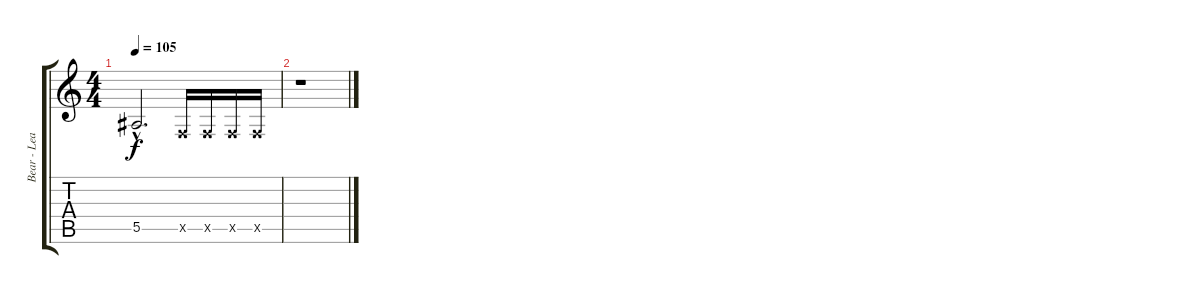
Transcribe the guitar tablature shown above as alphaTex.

\track ("Bear - Lead Guitar" "Bear - Lea") {instrument distortionguitar}
\staff {score tabs}
\tuning (C4 G3 Eb3 Bb2 F2 C2) {hide}
\ts (4 4)
\tempo 105
\clef g2
\ks c
5.5{hac}.2{d dy f} 0.5{x}.16 0.5{x}.16 0.5{x}.16 0.5{x}.16 |
r.1
